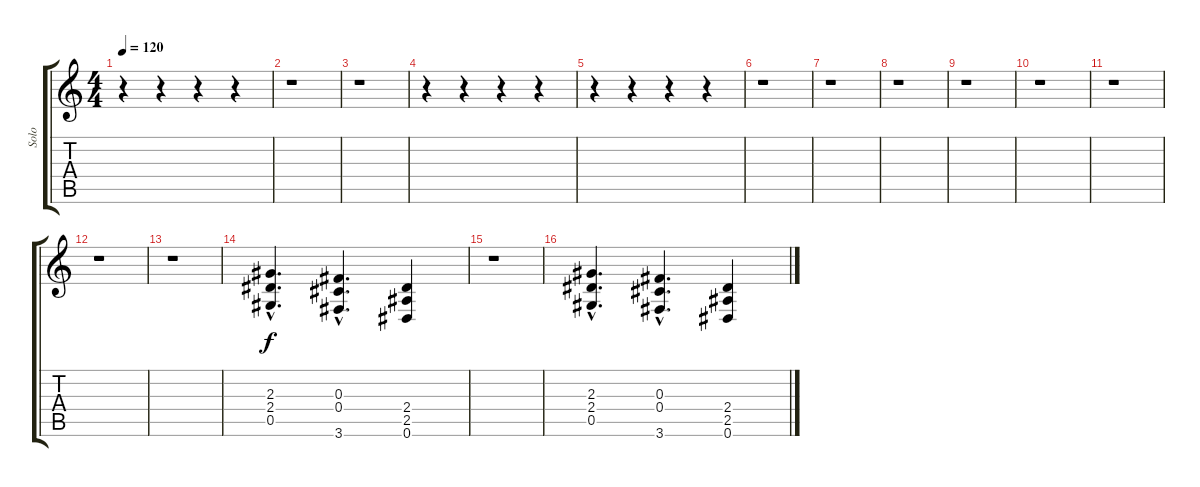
\track ("Solo" "Solo") {instrument distortionguitar}
\staff {score tabs}
\tuning (Eb4 Bb3 Gb3 Db3 Ab2 Eb2) {hide}
\ts (4 4)
\tempo 120
\clef g2
\ks c
r.4{dy f} r.4 r.4 r.4 |
r.1 |
r.1 |
r.4 r.4 r.4 r.4 |
r.4 r.4 r.4 r.4 |
r.1 |
r.1 |
r.1 |
r.1 |
r.1 |
r.1 |
r.1 |
r.1 |
(2.3{hac} 2.4{hac} 0.5{hac}).4{d} (0.3{hac} 0.4{hac} 3.6{hac}).4{d} (2.4 2.5 0.6).4 |
r.1 |
(2.3{hac} 2.4{hac} 0.5{hac}).4{d} (0.3{hac} 0.4{hac} 3.6{hac}).4{d} (2.4 2.5 0.6).4
